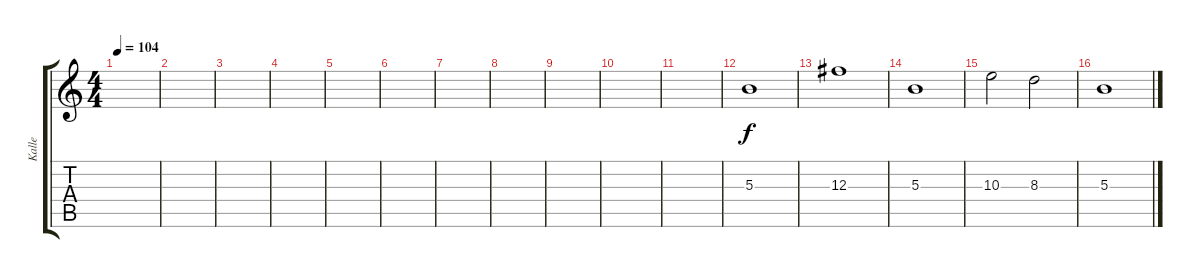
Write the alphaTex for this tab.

\track ("Kalle" "Kalle") {instrument distortionguitar}
\staff {score tabs}
\tuning (Eb4 Bb3 Gb3 Db3 Ab2 Eb2) {hide}
\ts (4 4)
\tempo 104
\clef g2
\ks c
|
|
|
|
|
|
|
|
|
|
|
5.3.1 |
12.3.1 |
5.3.1 |
10.3.2 8.3.2 |
5.3.1
